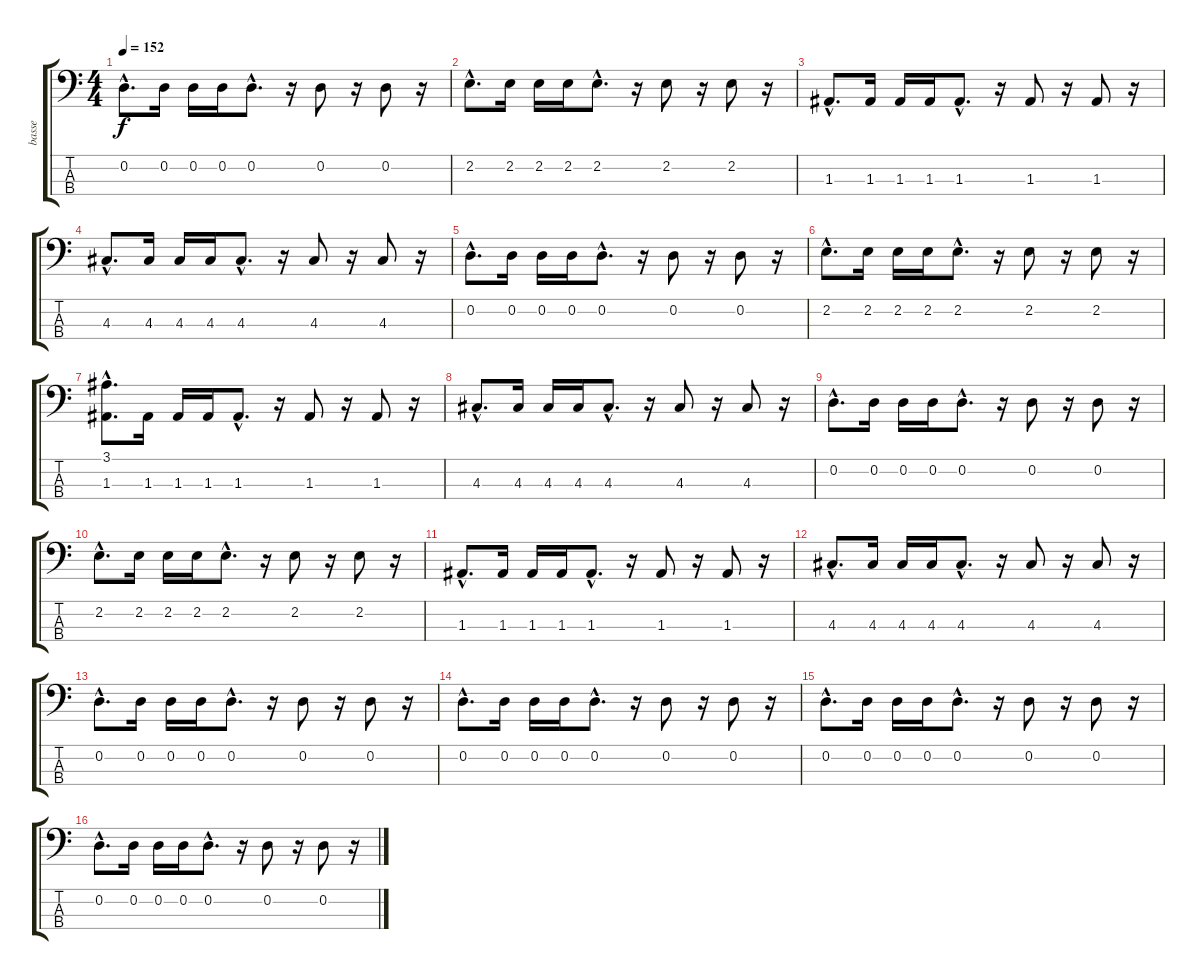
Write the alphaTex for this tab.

\track ("basse" "basse") {instrument electricbassfinger}
\staff {score tabs}
\tuning (G2 D2 A1 E1) {hide}
\ts (4 4)
\tempo 152
\clef f4
\ks c
0.2{hac}.8{d dy f} 0.2.16 0.2.16 0.2.16 0.2{hac}.8{d} r.16 0.2.8 r.16 0.2.8 r.16 |
2.2{hac}.8{d} 2.2.16 2.2.16 2.2.16 2.2{hac}.8{d} r.16 2.2.8 r.16 2.2.8 r.16 |
1.3{hac}.8{d} 1.3.16 1.3.16 1.3.16 1.3{hac}.8{d} r.16 1.3.8 r.16 1.3.8 r.16 |
4.3{hac}.8{d} 4.3.16 4.3.16 4.3.16 4.3{hac}.8{d} r.16 4.3.8 r.16 4.3.8 r.16 |
0.2{hac}.8{d} 0.2.16 0.2.16 0.2.16 0.2{hac}.8{d} r.16 0.2.8 r.16 0.2.8 r.16 |
2.2{hac}.8{d} 2.2.16 2.2.16 2.2.16 2.2{hac}.8{d} r.16 2.2.8 r.16 2.2.8 r.16 |
(3.1{hac} 1.3{hac}).8{d} 1.3.16 1.3.16 1.3.16 1.3{hac}.8{d} r.16 1.3.8 r.16 1.3.8 r.16 |
4.3{hac}.8{d} 4.3.16 4.3.16 4.3.16 4.3{hac}.8{d} r.16 4.3.8 r.16 4.3.8 r.16 |
0.2{hac}.8{d} 0.2.16 0.2.16 0.2.16 0.2{hac}.8{d} r.16 0.2.8 r.16 0.2.8 r.16 |
2.2{hac}.8{d} 2.2.16 2.2.16 2.2.16 2.2{hac}.8{d} r.16 2.2.8 r.16 2.2.8 r.16 |
1.3{hac}.8{d} 1.3.16 1.3.16 1.3.16 1.3{hac}.8{d} r.16 1.3.8 r.16 1.3.8 r.16 |
4.3{hac}.8{d} 4.3.16 4.3.16 4.3.16 4.3{hac}.8{d} r.16 4.3.8 r.16 4.3.8 r.16 |
0.2{hac}.8{d} 0.2.16 0.2.16 0.2.16 0.2{hac}.8{d} r.16 0.2.8 r.16 0.2.8 r.16 |
0.2{hac}.8{d} 0.2.16 0.2.16 0.2.16 0.2{hac}.8{d} r.16 0.2.8 r.16 0.2.8 r.16 |
0.2{hac}.8{d} 0.2.16 0.2.16 0.2.16 0.2{hac}.8{d} r.16 0.2.8 r.16 0.2.8 r.16 |
0.2{hac}.8{d} 0.2.16 0.2.16 0.2.16 0.2{hac}.8{d} r.16 0.2.8 r.16 0.2.8 r.16
